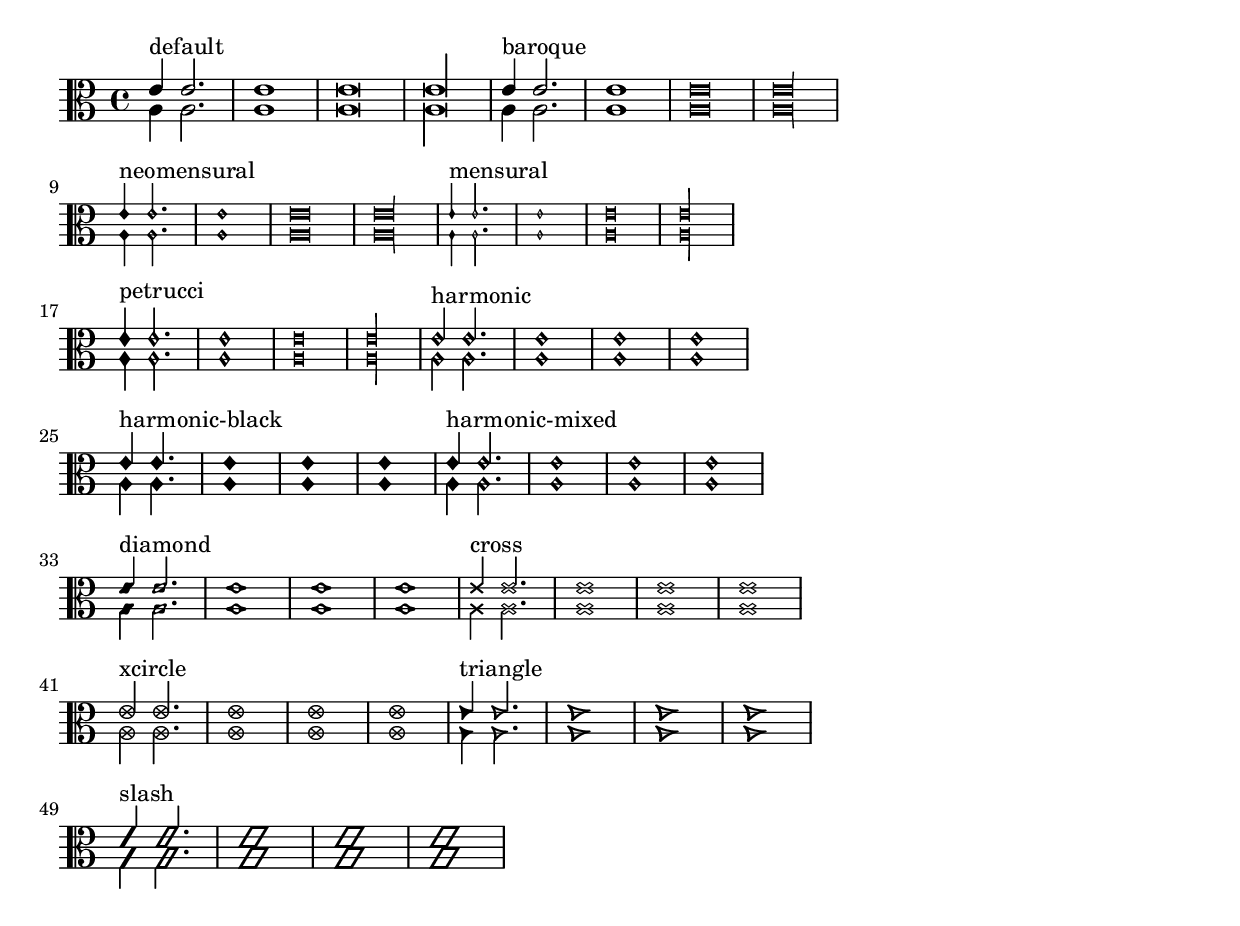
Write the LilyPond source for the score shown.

\version "2.12.0"
\header{
  texidoc="
Note head shapes may be set from several choices.  
The stem endings should be adjusted according to the note head.  
If you want different note head styles on one stem,
you must create a special context.

Harmonic notes have a different shape and different
dimensions. 
"
}

\layout {
  indent = 0.0
  ragged-right = ##t
}

pattern = <<
  \new Voice {
    \override Stem  #'direction = #UP
    e'4 e'2. e'1 e'\breve*1/2 e'\longa*1/4
  }
  \new Voice {
    \override Stem  #'direction = #DOWN
    a4 a2. a1 a\breve*1/2 a\longa*1/4
  }
>>


\transpose c c {
  \clef C

  \override Staff.NoteHead  #'style = #'default
  s1*0^\markup { "default" }
  \pattern

  \override Staff.NoteHead  #'style = #'baroque
  s1*0^\markup { "baroque" }
  \pattern

  \break

  \override Staff.NoteHead  #'style = #'neomensural
  s1*0^\markup { "neomensural" }
  \pattern

  \override Staff.NoteHead  #'style = #'mensural
  s1*0^\markup { "mensural" }
  \pattern

  \break

  \override Staff.NoteHead  #'style = #'petrucci
  s1*0^\markup { "petrucci" }
  \pattern

  \override Staff.NoteHead  #'style = #'harmonic
  s1*0^\markup { "harmonic" }
  \pattern

  \break

  \override Staff.NoteHead  #'style = #'harmonic-black
  s1*0^\markup { "harmonic-black" }
  \pattern

  \override Staff.NoteHead  #'style = #'harmonic-mixed
  s1*0^\markup { "harmonic-mixed" }
  \pattern

  \break

  \override Staff.NoteHead  #'style = #'diamond
  s1*0^\markup { "diamond" }
  \pattern

  \override Staff.NoteHead  #'style = #'cross
  s1*0^\markup { "cross" }
  \pattern

  \break

  \override Staff.NoteHead  #'style = #'xcircle
  s1*0^\markup { "xcircle" }
  \pattern

  \override Staff.NoteHead  #'style = #'triangle
  s1*0^\markup { "triangle" }
  \pattern

  \break

  \override Staff.NoteHead  #'style = #'slash
  s1*0^\markup { "slash" }
  \pattern
}



